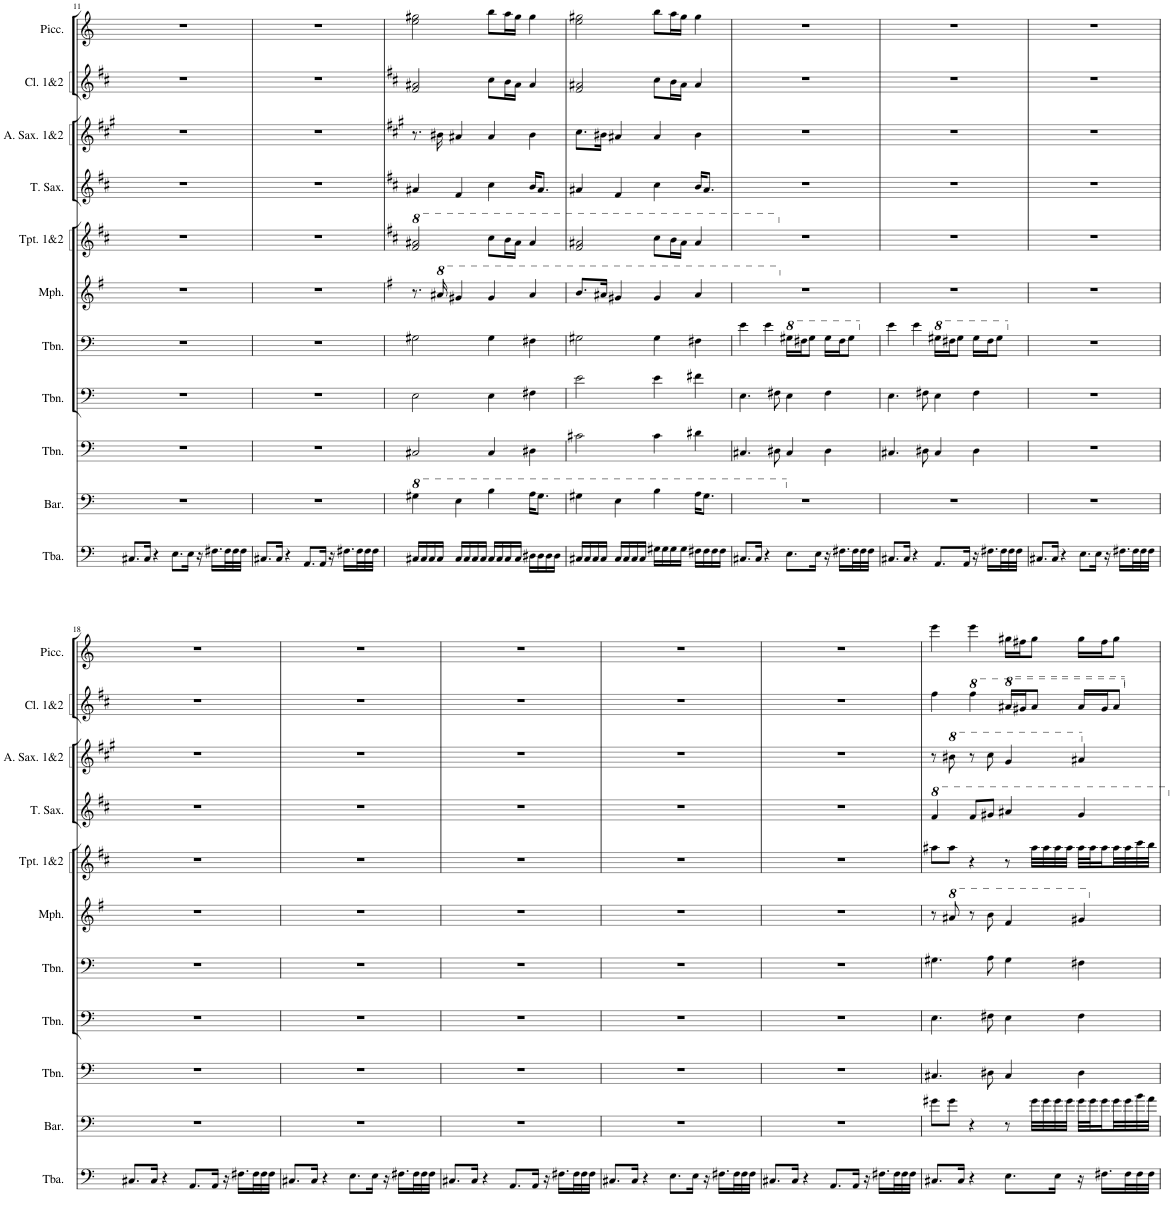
**kern	**kern	**kern	**kern	**kern	**kern	**kern	**kern	**kern	**kern	**kern
*part11	*part10	*part9	*part8	*part7	*part6	*part5	*part4	*part3	*part2	*part1
*staff11	*staff10	*staff9	*staff8	*staff7	*staff6	*staff5	*staff4	*staff3	*staff2	*staff1
*I"Sousaphone	*I"Baritone	*I"Trombone	*I"Trombone	*I"Trombone	*I"Mellophone	*I"Trumpet 1 &amp; 2	*I"Tenor Sax	*I"Alto Sax 1 &amp; 2	*I"Clarinet 1 &amp; 2	*I"Piccolo
*	*I'Bar.	*I'Tbn.	*I'Tbn.	*I'Tbn.	*I'Mph.	*I'Tpt. 1&amp;2	*I'T. Sax.	*I'A. Sax. 1&amp;2	*I'Cl. 1&amp;2	*I'Picc.
!!LO:PB:g=z
*clefF4	*clefF4	*clefF4	*clefF4	*clefF4	*clefG2	*clefG2	*clefG2	*clefG2	*clefG2	*clefG2
*	*Trd4c7	*	*	*	*Trd4c7	*Trd1c2	*Trd8c14	*Trd5c9	*Trd1c2	*Trd-7c-12
*k[]	*k[]	*k[]	*k[]	*k[]	*k[f#]	*k[f#c#]	*k[f#c#]	*k[f#c#g#]	*k[f#c#]	*k[]
*M4/4	*M4/4	*M4/4	*M4/4	*M4/4	*M4/4	*M4/4	*M4/4	*M4/4	*M4/4	*M4/4
=11	=11	=11	=11	=11	=11	=11	=11	=11	=11	=11
8.C#X/L	1r	1r	1r	1r	1r	1r	1r	1r	1r	1r
16C#/Jk	.	.	.	.	.	.	.	.	.	.
4r	.	.	.	.	.	.	.	.	.	.
8.E\L	.	.	.	.	.	.	.	.	.	.
16E\Jk	.	.	.	.	.	.	.	.	.	.
16r	.	.	.	.	.	.	.	.	.	.
16.F#X\LL	.	.	.	.	.	.	.	.	.	.
32F#\L	.	.	.	.	.	.	.	.	.	.
32F#\	.	.	.	.	.	.	.	.	.	.
32F#\JJJ	.	.	.	.	.	.	.	.	.	.
=12	=12	=12	=12	=12	=12	=12	=12	=12	=12	=12
8.C#X/L	1r	1r	1r	1r	1r	1r	1r	1r	1r	1r
16C#/Jk	.	.	.	.	.	.	.	.	.	.
4r	.	.	.	.	.	.	.	.	.	.
8.AA/L	.	.	.	.	.	.	.	.	.	.
16AA/Jk	.	.	.	.	.	.	.	.	.	.
16r	.	.	.	.	.	.	.	.	.	.
16.F#X\LL	.	.	.	.	.	.	.	.	.	.
32F#\L	.	.	.	.	.	.	.	.	.	.
32F#\	.	.	.	.	.	.	.	.	.	.
32F#\JJJ	.	.	.	.	.	.	.	.	.	.
=13	=13	=13	=13	=13	=13	=13	=13	=13	=13	=13
*k[]	*k[]	*k[]	*k[]	*k[]	*k[f#]	*k[f#c#]	*k[f#c#]	*k[f#c#g#]	*k[f#c#]	*k[]
*	*8va	*	*	*	*	*	*	*	*	*
*	*	*	*	*	*	*8va	*	*	*	*
16C#X/LL	4g#X\	2C#X/	2E\	2G#X\	8.r	2ff#/ 2aa#X/	4a#X/	8.r	2f#/ 2a#X/	2ee\ 2gg#X\
16C#/	.	.	.	.	.	.	.	.	.	.
16C#/	.	.	.	.	.	.	.	.	.	.
*	*	*	*	*	*8va	*	*	*	*	*
16C#/JJ	.	.	.	.	16aa#X/	.	.	16b#X\	.	.
16C#/LL	4e\	.	.	.	4gg#X/	.	4f#/	4a#X/	.	.
16C#/	.	.	.	.	.	.	.	.	.	.
16C#/	.	.	.	.	.	.	.	.	.	.
16C#/JJ	.	.	.	.	.	.	.	.	.	.
16C#/LL	4b\	4C#/	4E\	4G#\	4gg#/	8ccc#\L	4cc#\	4a#/	8cc#\L	8bb\L
16C#/	.	.	.	.	.	.	.	.	.	.
16C#/	.	.	.	.	.	16bb\L	.	.	16b\L	16aa\L
16C#/JJ	.	.	.	.	.	16aa#\JJ	.	.	16a#\JJ	16gg#\JJ
16D#X\LL	16a\KL	4D#X\	4F#X\	4F#X\	4aa#/	4aa#/	16b/KL	4b#\	4a#/	4gg#\
16D#\	8.g#\J	.	.	.	.	.	8.a#/J	.	.	.
16D#\	.	.	.	.	.	.	.	.	.	.
16D#\JJ	.	.	.	.	.	.	.	.	.	.
=14	=14	=14	=14	=14	=14	=14	=14	=14	=14	=14
*	*X8va	*	*	*	*	*	*	*	*	*
*	*	*	*	*	*X8va	*	*	*	*	*
*	*	*	*	*	*	*X8va	*	*	*	*
16C#X/LL	4G#X\	2c#X\	2e\	2G#X\	8.b/L	2f#/ 2a#X/	4a#X/	8.cc#\L	2f#/ 2a#X/	2ee\ 2gg#X\
16C#/	.	.	.	.	.	.	.	.	.	.
16C#/	.	.	.	.	.	.	.	.	.	.
16C#/JJ	.	.	.	.	16a#X/Jk	.	.	16b#X\Jk	.	.
16C#/LL	4E\	.	.	.	4g#X/	.	4f#/	4a#X/	.	.
16C#/	.	.	.	.	.	.	.	.	.	.
16C#/	.	.	.	.	.	.	.	.	.	.
16C#/JJ	.	.	.	.	.	.	.	.	.	.
16G#X\LL	4B\	4c#\	4e\	4G#\	4g#/	8cc#\L	4cc#\	4a#/	8cc#\L	8bb\L
16G#\	.	.	.	.	.	.	.	.	.	.
16G#\	.	.	.	.	.	16b\L	.	.	16b\L	16aa\L
16G#\JJ	.	.	.	.	.	16a#\JJ	.	.	16a#\JJ	16gg#\JJ
16F#X\LL	16A\KL	4d#X\	4f#X\	4F#X\	4a#/	4a#/	16b/KL	4b#\	4a#/	4gg#\
16F#\	8.G#\J	.	.	.	.	.	8.a#/J	.	.	.
16F#\	.	.	.	.	.	.	.	.	.	.
16F#\JJ	.	.	.	.	.	.	.	.	.	.
=15	=15	=15	=15	=15	=15	=15	=15	=15	=15	=15
8.C#X/L	1r	4.C#X/	4.E\	4e\	1r	1r	1r	1r	1r	1r
16C#/Jk	.	.	.	.	.	.	.	.	.	.
4r	.	.	.	4e\	.	.	.	.	.	.
.	.	8D#X\	8F#X\	.	.	.	.	.	.	.
*	*	*	*	*8va	*	*	*	*	*	*
8.E\L	.	4C#/	4E\	16g#X\LL	.	.	.	.	.	.
.	.	.	.	16f#X\J	.	.	.	.	.	.
.	.	.	.	8g#\J	.	.	.	.	.	.
16E\Jk	.	.	.	.	.	.	.	.	.	.
16r	.	4D#\	4F#\	16g#\LL	.	.	.	.	.	.
16.F#X\LL	.	.	.	16f#\J	.	.	.	.	.	.
.	.	.	.	8g#\J	.	.	.	.	.	.
32F#\L	.	.	.	.	.	.	.	.	.	.
32F#\	.	.	.	.	.	.	.	.	.	.
32F#\JJJ	.	.	.	.	.	.	.	.	.	.
=16	=16	=16	=16	=16	=16	=16	=16	=16	=16	=16
*	*	*	*	*X8va	*	*	*	*	*	*
8.C#X/L	1r	4.C#X/	4.E\	4e\	1r	1r	1r	1r	1r	1r
16C#/Jk	.	.	.	.	.	.	.	.	.	.
4r	.	.	.	4e\	.	.	.	.	.	.
.	.	8D#X\	8F#X\	.	.	.	.	.	.	.
*	*	*	*	*8va	*	*	*	*	*	*
8.AA/L	.	4C#/	4E\	16g#X\LL	.	.	.	.	.	.
.	.	.	.	16f#X\J	.	.	.	.	.	.
.	.	.	.	8g#\J	.	.	.	.	.	.
16AA/Jk	.	.	.	.	.	.	.	.	.	.
16r	.	4D#\	4F#\	16g#\LL	.	.	.	.	.	.
16.F#X\LL	.	.	.	16f#\J	.	.	.	.	.	.
.	.	.	.	8g#\J	.	.	.	.	.	.
32F#\L	.	.	.	.	.	.	.	.	.	.
32F#\	.	.	.	.	.	.	.	.	.	.
32F#\JJJ	.	.	.	.	.	.	.	.	.	.
=17	=17	=17	=17	=17	=17	=17	=17	=17	=17	=17
*	*	*	*	*X8va	*	*	*	*	*	*
8.C#X/L	1r	1r	1r	1r	1r	1r	1r	1r	1r	1r
16C#/Jk	.	.	.	.	.	.	.	.	.	.
4r	.	.	.	.	.	.	.	.	.	.
8.E\L	.	.	.	.	.	.	.	.	.	.
16E\Jk	.	.	.	.	.	.	.	.	.	.
16r	.	.	.	.	.	.	.	.	.	.
16.F#X\LL	.	.	.	.	.	.	.	.	.	.
32F#\L	.	.	.	.	.	.	.	.	.	.
32F#\	.	.	.	.	.	.	.	.	.	.
32F#\JJJ	.	.	.	.	.	.	.	.	.	.
!!LO:LB:g=z
=18	=18	=18	=18	=18	=18	=18	=18	=18	=18	=18
8.C#X/L	1r	1r	1r	1r	1r	1r	1r	1r	1r	1r
16C#/Jk	.	.	.	.	.	.	.	.	.	.
4r	.	.	.	.	.	.	.	.	.	.
8.AA/L	.	.	.	.	.	.	.	.	.	.
16AA/Jk	.	.	.	.	.	.	.	.	.	.
16r	.	.	.	.	.	.	.	.	.	.
16.F#X\LL	.	.	.	.	.	.	.	.	.	.
32F#\L	.	.	.	.	.	.	.	.	.	.
32F#\	.	.	.	.	.	.	.	.	.	.
32F#\JJJ	.	.	.	.	.	.	.	.	.	.
=19	=19	=19	=19	=19	=19	=19	=19	=19	=19	=19
8.C#X/L	1r	1r	1r	1r	1r	1r	1r	1r	1r	1r
16C#/Jk	.	.	.	.	.	.	.	.	.	.
4r	.	.	.	.	.	.	.	.	.	.
8.E\L	.	.	.	.	.	.	.	.	.	.
16E\Jk	.	.	.	.	.	.	.	.	.	.
16r	.	.	.	.	.	.	.	.	.	.
16.F#X\LL	.	.	.	.	.	.	.	.	.	.
32F#\L	.	.	.	.	.	.	.	.	.	.
32F#\	.	.	.	.	.	.	.	.	.	.
32F#\JJJ	.	.	.	.	.	.	.	.	.	.
=20	=20	=20	=20	=20	=20	=20	=20	=20	=20	=20
8.C#X/L	1r	1r	1r	1r	1r	1r	1r	1r	1r	1r
16C#/Jk	.	.	.	.	.	.	.	.	.	.
4r	.	.	.	.	.	.	.	.	.	.
8.AA/L	.	.	.	.	.	.	.	.	.	.
16AA/Jk	.	.	.	.	.	.	.	.	.	.
16r	.	.	.	.	.	.	.	.	.	.
16.F#X\LL	.	.	.	.	.	.	.	.	.	.
32F#\L	.	.	.	.	.	.	.	.	.	.
32F#\	.	.	.	.	.	.	.	.	.	.
32F#\JJJ	.	.	.	.	.	.	.	.	.	.
=21	=21	=21	=21	=21	=21	=21	=21	=21	=21	=21
8.C#X/L	1r	1r	1r	1r	1r	1r	1r	1r	1r	1r
16C#/Jk	.	.	.	.	.	.	.	.	.	.
4r	.	.	.	.	.	.	.	.	.	.
8.E\L	.	.	.	.	.	.	.	.	.	.
16E\Jk	.	.	.	.	.	.	.	.	.	.
16r	.	.	.	.	.	.	.	.	.	.
16.F#X\LL	.	.	.	.	.	.	.	.	.	.
32F#\L	.	.	.	.	.	.	.	.	.	.
32F#\	.	.	.	.	.	.	.	.	.	.
32F#\JJJ	.	.	.	.	.	.	.	.	.	.
=22	=22	=22	=22	=22	=22	=22	=22	=22	=22	=22
8.C#X/L	1r	1r	1r	1r	1r	1r	1r	1r	1r	1r
16C#/Jk	.	.	.	.	.	.	.	.	.	.
4r	.	.	.	.	.	.	.	.	.	.
8.AA/L	.	.	.	.	.	.	.	.	.	.
16AA/Jk	.	.	.	.	.	.	.	.	.	.
16r	.	.	.	.	.	.	.	.	.	.
16.F#X\LL	.	.	.	.	.	.	.	.	.	.
32F#\L	.	.	.	.	.	.	.	.	.	.
32F#\	.	.	.	.	.	.	.	.	.	.
32F#\JJJ	.	.	.	.	.	.	.	.	.	.
=23	=23	=23	=23	=23	=23	=23	=23	=23	=23	=23
*	*	*	*	*	*	*	*8va	*	*	*
8.C#X/L	8g#X\L	4.C#X/	4.E\	4.G#X\	8r	8aa#X\L	4ff#/	8r	4ff#\	4eee\
*	*	*	*	*	*8va	*	*	*	*	*
*	*	*	*	*	*	*	*	*8va	*	*
.	8g#\J	.	.	.	8aa#X/	8aa#\J	.	8bb#X\	.	.
16C#/Jk	.	.	.	.	.	.	.	.	.	.
*	*	*	*	*	*	*	*	*	*8va	*
4r	4r	.	.	.	8r	4r	8ff#/L	8r	4fff#\	4eee\
.	.	8D#X\	8F#X\	8A\	8bb\	.	8gg#X/J	8ccc#\	.	.
*	*	*	*	*	*	*	*	*	*8va	*
8.E\L	8r	4C#/	4E\	4G#\	4ff#/	8r	4aa#X/	4gg#/	16aa#X/LL	16gg#X\LL
.	.	.	.	.	.	.	.	.	16gg#X/J	16ff#X\J
.	32g#\LLL	.	.	.	.	32aa#\LLL	.	.	8aa#/J	8gg#\J
.	32g#\	.	.	.	.	32aa#\	.	.	.	.
16E\Jk	32g#\	.	.	.	.	32aa#\	.	.	.	.
.	32g#\JJJ	.	.	.	.	32aa#\JJJ	.	.	.	.
16r	32g#\LLL	4D#\	4F#\	4F#X\	4gg#X/	32aa#\LLL	4gg#/	4aa#X/	16aa#/LL	16gg#\LL
.	32g#\J	.	.	.	.	32aa#\J	.	.	.	.
16.F#X\LL	16g#\	.	.	.	.	16aa#\	.	.	16gg#/J	16ff#\J
.	32g#\L	.	.	.	.	32aa#\L	.	.	8aa#/J	8gg#\J
32F#\L	32g#\	.	.	.	.	32aa#\	.	.	.	.
32F#\	32b\	.	.	.	.	32ccc#\	.	.	.	.
32F#\JJJ	32a\JJJ	.	.	.	.	32bb\JJJ	.	.	.	.
*	*	*	*	*	*X8va	*	*	*	*	*
*	*	*	*	*	*	*	*X8va	*	*	*
*	*	*	*	*	*	*	*	*X8va	*	*
*	*	*	*	*	*	*	*	*	*X8va	*
*	*	*	*	*	*	*	*	*	*X8va	*
=	=	=	=	=	=	=	=	=	=	=
*-	*-	*-	*-	*-	*-	*-	*-	*-	*-	*-
